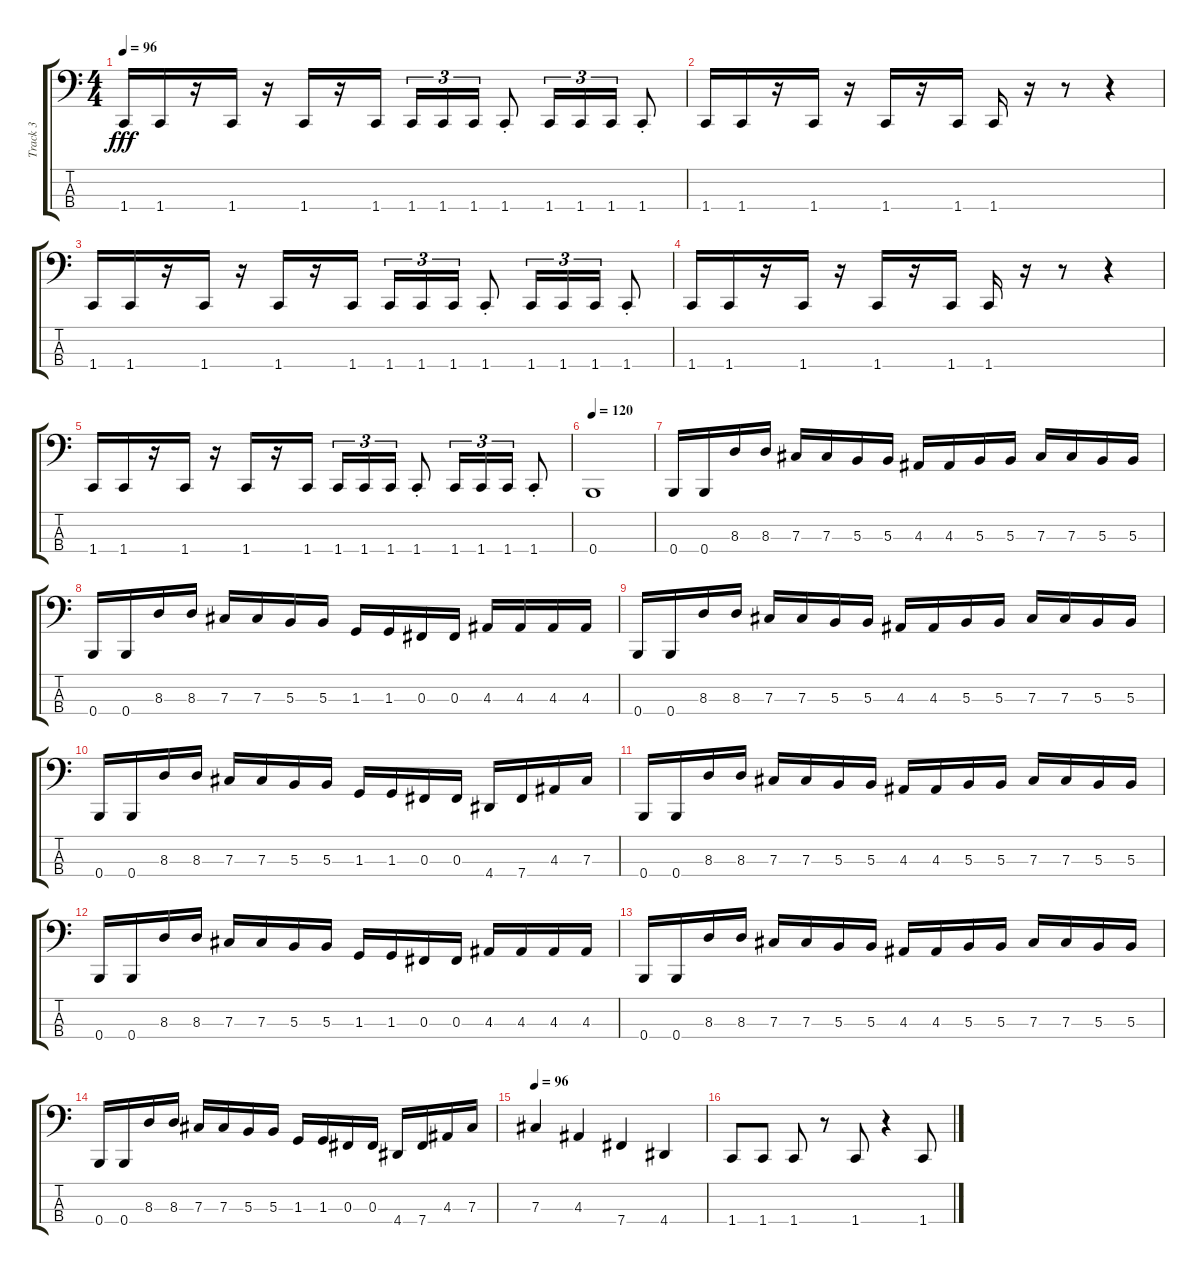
\track ("Track 3" "Track 3") {instrument electricbasspick}
\staff {score tabs}
\tuning (E2 B1 Gb1 B0) {hide}
\ts (4 4)
\tempo 96
\clef f4
\ks c
1.4.16{dy fff} 1.4.16 r.16 1.4.16 r.16 1.4.16 r.16 1.4.16 1.4.16{tu (3 2)} 1.4.16{tu (3 2)} 1.4.16{tu (3 2)} 1.4{st}.8 1.4.16{tu (3 2)} 1.4.16{tu (3 2)} 1.4.16{tu (3 2)} 1.4{st}.8 |
1.4.16 1.4.16 r.16 1.4.16 r.16 1.4.16 r.16 1.4.16 1.4.16 r.16 r.8 r.4 |
1.4.16 1.4.16 r.16 1.4.16 r.16 1.4.16 r.16 1.4.16 1.4.16{tu (3 2)} 1.4.16{tu (3 2)} 1.4.16{tu (3 2)} 1.4{st}.8 1.4.16{tu (3 2)} 1.4.16{tu (3 2)} 1.4.16{tu (3 2)} 1.4{st}.8 |
1.4.16 1.4.16 r.16 1.4.16 r.16 1.4.16 r.16 1.4.16 1.4.16 r.16 r.8 r.4 |
1.4.16 1.4.16 r.16 1.4.16 r.16 1.4.16 r.16 1.4.16 1.4.16{tu (3 2)} 1.4.16{tu (3 2)} 1.4.16{tu (3 2)} 1.4{st}.8 1.4.16{tu (3 2)} 1.4.16{tu (3 2)} 1.4.16{tu (3 2)} 1.4{st}.8 |
\tempo 120
0.4.1 |
0.4.16 0.4.16 8.3.16 8.3.16 7.3.16 7.3.16 5.3.16 5.3.16 4.3.16 4.3.16 5.3.16 5.3.16 7.3.16 7.3.16 5.3.16 5.3.16 |
0.4.16 0.4.16 8.3.16 8.3.16 7.3.16 7.3.16 5.3.16 5.3.16 1.3.16 1.3.16 0.3.16 0.3.16 4.3.16 4.3.16 4.3.16 4.3.16 |
0.4.16 0.4.16 8.3.16 8.3.16 7.3.16 7.3.16 5.3.16 5.3.16 4.3.16 4.3.16 5.3.16 5.3.16 7.3.16 7.3.16 5.3.16 5.3.16 |
0.4.16 0.4.16 8.3.16 8.3.16 7.3.16 7.3.16 5.3.16 5.3.16 1.3.16 1.3.16 0.3.16 0.3.16 4.4.16 7.4.16 4.3.16 7.3.16 |
0.4.16 0.4.16 8.3.16 8.3.16 7.3.16 7.3.16 5.3.16 5.3.16 4.3.16 4.3.16 5.3.16 5.3.16 7.3.16 7.3.16 5.3.16 5.3.16 |
0.4.16 0.4.16 8.3.16 8.3.16 7.3.16 7.3.16 5.3.16 5.3.16 1.3.16 1.3.16 0.3.16 0.3.16 4.3.16 4.3.16 4.3.16 4.3.16 |
0.4.16 0.4.16 8.3.16 8.3.16 7.3.16 7.3.16 5.3.16 5.3.16 4.3.16 4.3.16 5.3.16 5.3.16 7.3.16 7.3.16 5.3.16 5.3.16 |
0.4.16 0.4.16 8.3.16 8.3.16 7.3.16 7.3.16 5.3.16 5.3.16 1.3.16 1.3.16 0.3.16 0.3.16 4.4.16 7.4.16 4.3.16 7.3.16 |
\tempo 96
7.3.4 4.3.4 7.4.4 4.4.4 |
1.4.8 1.4.8 1.4.8 r.8 1.4.8 r.4 1.4.8
